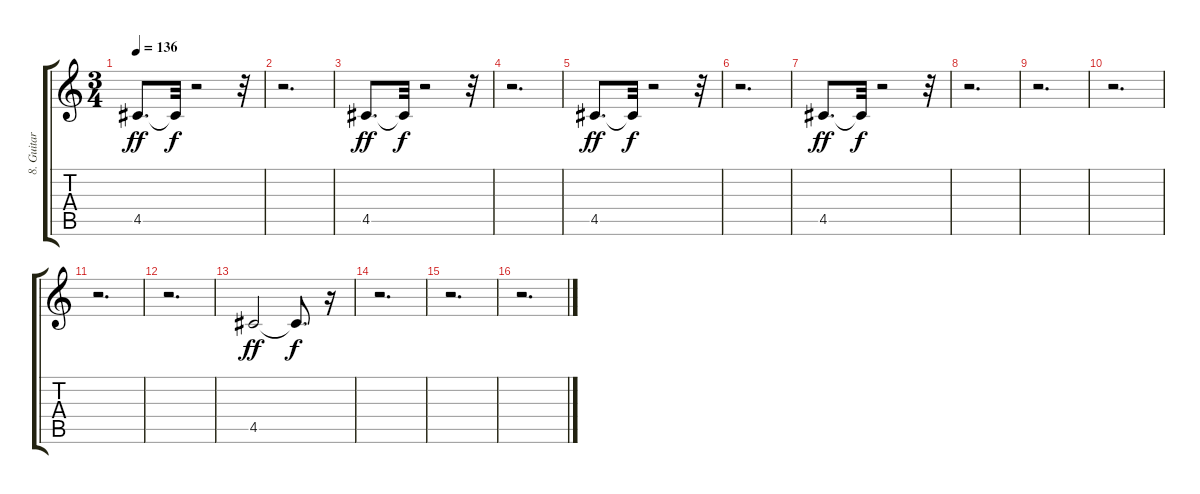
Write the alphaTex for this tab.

\track ("8. Guitar" "8. Guitar") {instrument acousticguitarsteel}
\staff {score tabs}
\tuning (E4 B3 G3 D3 A2 E2) {hide}
\ts (3 4)
\tempo 136
\clef g2
\ks c
4.5.8{d dy ff} 4.5{t}.32{dy f} r.2 r.32 |
r.2{d} |
4.5.8{d dy ff} 4.5{t}.32{dy f} r.2 r.32 |
r.2{d} |
4.5.8{d dy ff} 4.5{t}.32{dy f} r.2 r.32 |
r.2{d} |
4.5.8{d dy ff} 4.5{t}.32{dy f} r.2 r.32 |
r.2{d} |
r.2{d} |
r.2{d} |
r.2{d} |
r.2{d} |
4.5.2{dy ff} 4.5{t}.8{d dy f} r.16 |
r.2{d} |
r.2{d} |
r.2{d}
